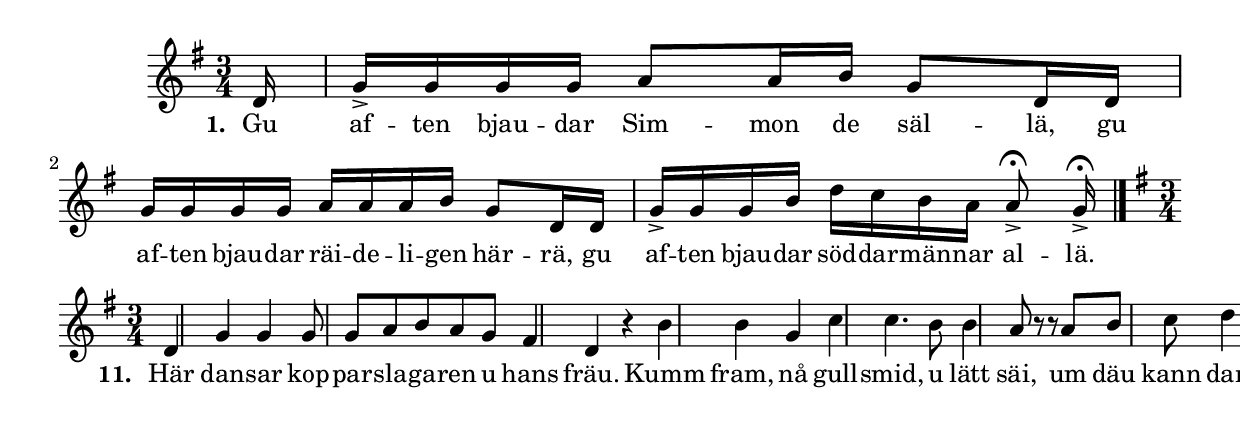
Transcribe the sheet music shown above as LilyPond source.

{
\time 3/4
\key g \major

\partial 16
 d'16  | 
 g'-> g' g' g' a'8 a'16 b' g'8 d'16 d'  | 
 g' g' g' g' a' a' a' b' g'8 d'16 d'  | 
 g'-> g' g' b' d'' c'' b' a' a'8->-\fermata g'16->-\fermata \bar "|." |

\time 3/4
\key g \major
 d'4 g' g'  | 
 g'8 g' a' b' a' g'  | 
 fis'4 d' r   |
  b' b' g'  | 
 c'' c''4. b'8  | 
 b'4 a'8 r r a'  | 
 b' c'' d''4 g'  | 
 fis'8-( e'-) c''4 fis'  | 
 a' g' r \bar "||" |
 }
 \addlyrics {
     \set stanza = #"1. "
     Gu af -- ten bjau -- dar Sim -- mon de säl -- lä, gu
     af -- ten bjau -- dar räi -- de -- li -- gen här -- rä, gu
     af -- ten bjau -- dar söd -- dar -- män -- nar al -- lä.
     \set stanza = #"11. "
     Här dan -- sar kop -- par -- sla -- ga -- ren u hans fräu. Kumm fram, nå
     gull -- smid, u lätt säi, um däu kann dan -- sä bät --  -- tar än väi, väi!
}
